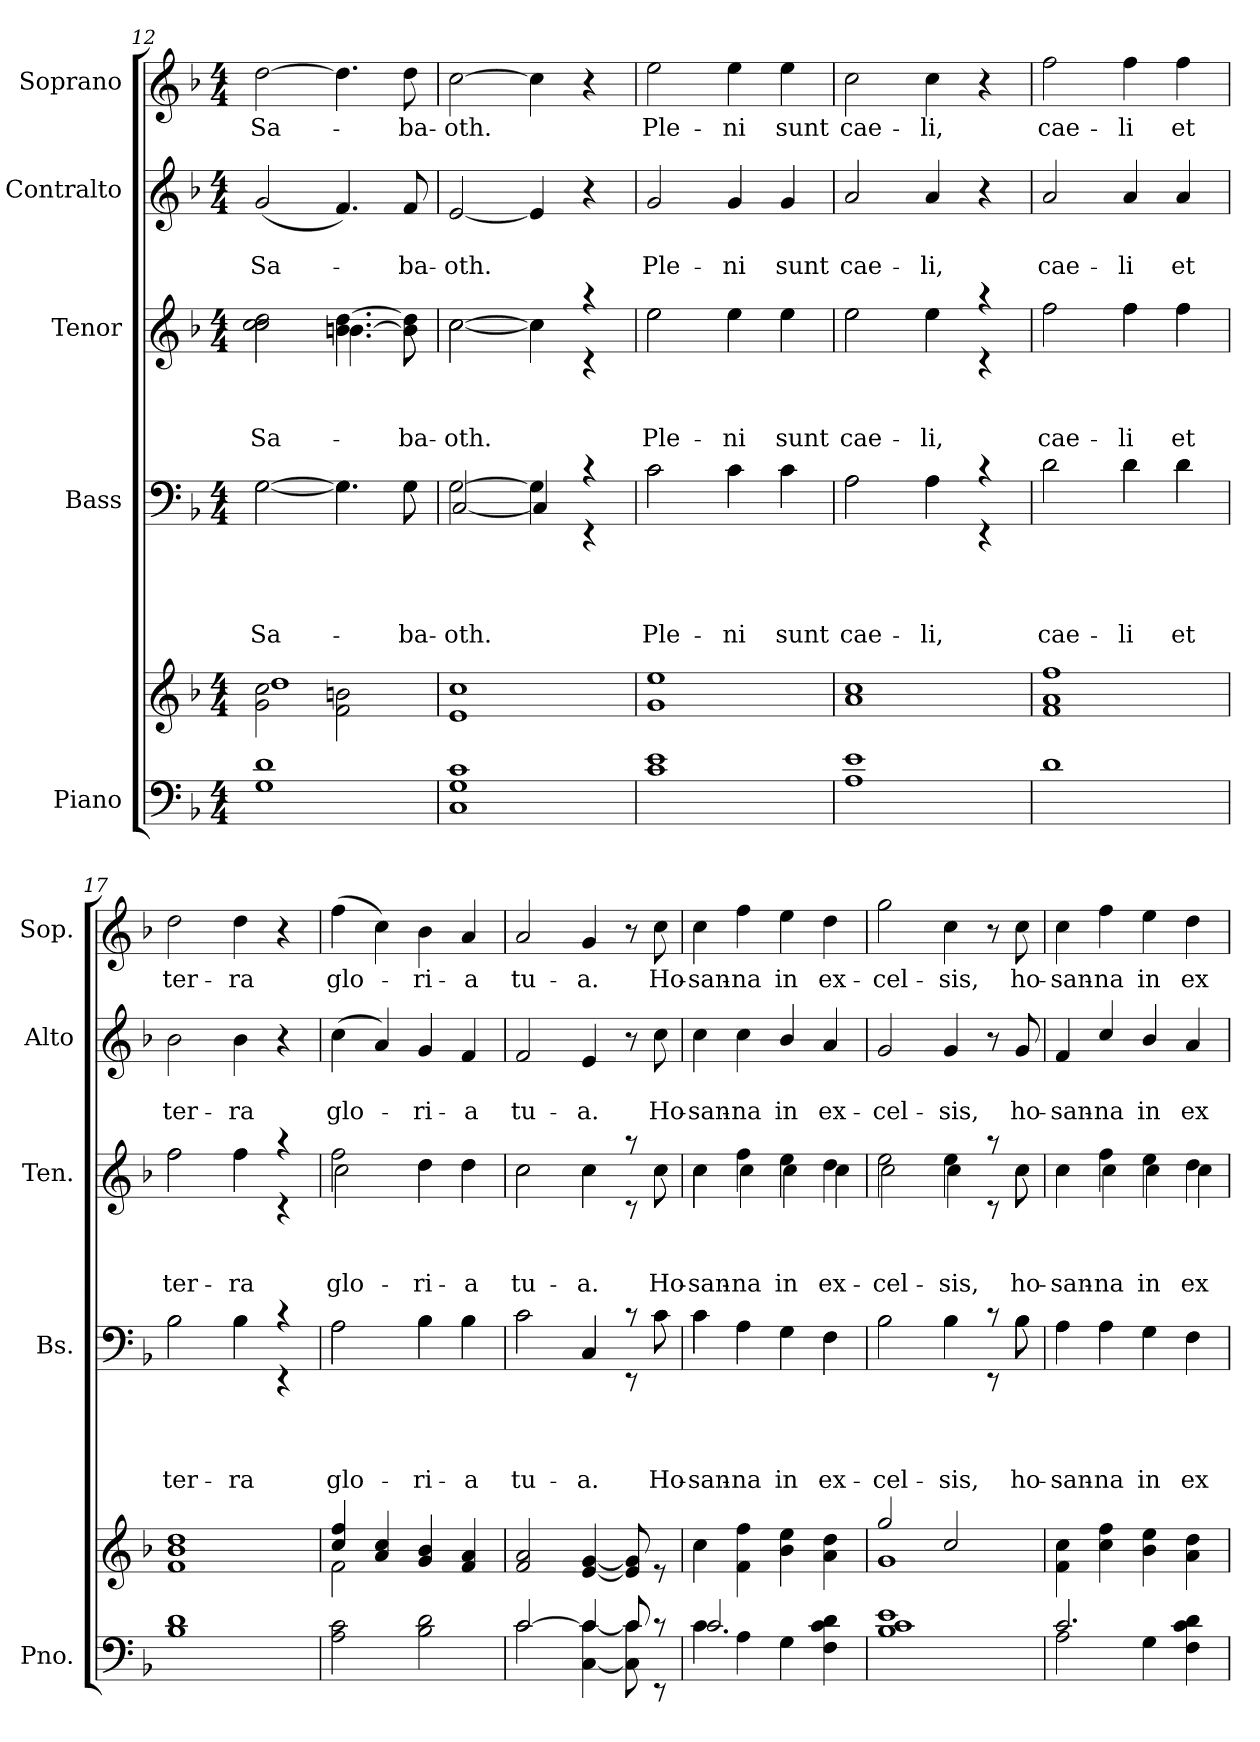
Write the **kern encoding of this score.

**kern	**kern	**kern	**text	**text	**text	**text	**kern	**text	**text	**text	**kern	**text	**text	**kern	**text
*part5	*part5	*part4	*part4	*part4	*part4	*part4	*part3	*part3	*part3	*part3	*part2	*part2	*part2	*part1	*part1
*staff6	*staff5	*staff4	*staff4	*staff4	*staff4	*staff4	*staff3	*staff3	*staff3	*staff3	*staff2	*staff2	*staff2	*staff1	*staff1
*I"Piano	*	*I"Bass	*	*	*	*	*I"Tenor	*	*	*	*I"Contralto	*	*	*I"Soprano	*
*I'Pno.	*	*I'Bs.	*	*	*	*	*I'Ten.	*	*	*	*I'Alto	*	*	*I'Sop.	*
*clefF4	*clefG2	*clefF4	*	*	*	*	*clefG2	*	*	*	*clefG2	*	*	*clefG2	*
*	*	*	*	*	*	*	*ITrd7c12	*	*	*	*	*	*	*	*
*k[b-]	*k[b-]	*k[b-]	*	*	*	*	*k[b-]	*	*	*	*k[b-]	*	*	*k[b-]	*
*F:	*F:	*F:	*	*	*	*	*F:	*	*	*	*F:	*	*	*F:	*
*M4/4	*M4/4	*M4/4	*	*	*	*	*M4/4	*	*	*	*M4/4	*	*	*M4/4	*
=12	=12	=12	=12	=12	=12	=12	=12	=12	=12	=12	=12	=12	=12	=12	=12
*^	*^	*	*	*	*	*	*	*	*	*	*	*	*	*	*
!	!	!	!	!	!	!	!	!LO:LY:b	!	!	!	!LO:LY:b	!	!	!LO:LY:b	!	!LO:LY:b
*	*	*	*	*^	*	*	*	*	*^	*	*	*	*	*	*	*	*
1G 1d	1ryy	2g\ 2cc\	1dd	[>2G\	[>2G\	.	.	.	Sa-	2c\ 2d\	2c\	.	.	Sa-	(<2g/	.	Sa-	[>2dd\	Sa-
.	.	2f\ 2bn\	.	4.G\]	4.G\]	.	.	.	.	[<4.Bn\ [>4.d\	4.Bn\	.	.	.	4.f/)	.	.	4.dd\]	.
!	!	!	!	!	!	!	!	!	!LO:LY:b	!	!	!	!	!LO:LY:b	!	!	!LO:LY:b	!	!LO:LY:b
.	.	.	.	8G\	8G\	.	.	.	-ba-	8B\] 8d\]	8B\	.	.	-ba-	8f/	.	-ba-	8dd\	-ba-
=13	=13	=13	=13	=13	=13	=13	=13	=13	=13	=13	=13	=13	=13	=13	=13	=13	=13	=13	=13
!	!	!	!	!	!	!	!	!	!LO:LY:b	!	!	!	!	!LO:LY:b	!	!	!LO:LY:b	!	!LO:LY:b
1C 1G 1c	1ryy	1ryy	1e 1cc	[>2G\	[<2C/	.	.	.	-oth.	[>2c\	[>2c\	.	.	-oth.	[<2e/	.	-oth.	[>2cc\	-oth.
.	.	.	.	4G\]	4C/]	.	.	.	.	4c\]	4c\]	.	.	.	4e/]	.	.	4cc\]	.
.	.	.	.	4rc	4rEE	.	.	.	.	4raa	4rc	.	.	.	4r	.	.	4r	.
!!LO:PB:g=z
=14	=14	=14	=14	=14	=14	=14	=14	=14	=14	=14	=14	=14	=14	=14	=14	=14	=14	=14	=14
!	!	!	!	!	!	!	!	!	!LO:LY:b	!	!	!	!	!LO:LY:b	!	!	!LO:LY:b	!	!LO:LY:b
1c 1e	1ryy	1ryy	1g 1ee	2c\	2c\	.	.	.	Ple-	2e\	2e\	.	.	Ple-	2g/	.	Ple-	2ee\	Ple-
!	!	!	!	!	!	!	!	!	!LO:LY:b	!	!	!	!	!LO:LY:b	!	!	!LO:LY:b	!	!LO:LY:b
.	.	.	.	4c\	4c\	.	.	.	-ni	4e\	4e\	.	.	-ni	4g/	.	-ni	4ee\	-ni
!	!	!	!	!	!	!	!	!	!LO:LY:b	!	!	!	!	!LO:LY:b	!	!	!LO:LY:b	!	!LO:LY:b
.	.	.	.	4c\	4c\	.	.	.	sunt	4e\	4e\	.	.	sunt	4g/	.	sunt	4ee\	sunt
=15	=15	=15	=15	=15	=15	=15	=15	=15	=15	=15	=15	=15	=15	=15	=15	=15	=15	=15	=15
!	!	!	!	!	!	!	!	!	!LO:LY:b	!	!	!	!	!LO:LY:b	!	!	!LO:LY:b	!	!LO:LY:b
1A 1e	1ryy	1ryy	1a 1cc	2A\	2A\	.	.	.	cae-	2e\	2e\	.	.	cae-	2a/	.	cae-	2cc\	cae-
!	!	!	!	!	!	!	!	!	!LO:LY:b	!	!	!	!	!LO:LY:b	!	!	!LO:LY:b	!	!LO:LY:b
.	.	.	.	4A\	4A\	.	.	.	-li,	4e\	4e\	.	.	-li,	4a/	.	-li,	4cc\	-li,
.	.	.	.	4rc	4rEE	.	.	.	.	4raa	4rc	.	.	.	4r	.	.	4r	.
=16	=16	=16	=16	=16	=16	=16	=16	=16	=16	=16	=16	=16	=16	=16	=16	=16	=16	=16	=16
!	!	!	!	!	!	!	!	!	!LO:LY:b	!	!	!	!	!LO:LY:b	!	!	!LO:LY:b	!	!LO:LY:b
1d	1ryy	1ryy	1f 1a 1ff	2d\	2d\	.	.	.	cae-	2f\	2f\	.	.	cae-	2a/	.	cae-	2ff\	cae-
!	!	!	!	!	!	!	!	!	!LO:LY:b	!	!	!	!	!LO:LY:b	!	!	!LO:LY:b	!	!LO:LY:b
.	.	.	.	4d\	4d\	.	.	.	-li	4f\	4f\	.	.	-li	4a/	.	-li	4ff\	-li
!	!	!	!	!	!	!	!	!	!LO:LY:b	!	!	!	!	!LO:LY:b	!	!	!LO:LY:b	!	!LO:LY:b
.	.	.	.	4d\	4d\	.	.	.	et	4f\	4f\	.	.	et	4a/	.	et	4ff\	et
=17	=17	=17	=17	=17	=17	=17	=17	=17	=17	=17	=17	=17	=17	=17	=17	=17	=17	=17	=17
!	!	!	!	!	!	!	!	!	!LO:LY:b	!	!	!	!	!LO:LY:b	!	!	!LO:LY:b	!	!LO:LY:b
1B-i 1d	1ryy	1ryy	1f 1b-i 1dd	2B-i\	2B-i\	.	.	.	ter-	2f\	2f\	.	.	ter-	2b-i\	.	ter-	2dd\	ter-
!	!	!	!	!	!	!	!	!	!LO:LY:b	!	!	!	!	!LO:LY:b	!	!	!LO:LY:b	!	!LO:LY:b
.	.	.	.	4B-\	4B-\	.	.	.	-ra	4f\	4f\	.	.	-ra	4b-\	.	-ra	4dd\	-ra
.	.	.	.	4rc	4rEE	.	.	.	.	4raa	4rc	.	.	.	4r	.	.	4r	.
=18	=18	=18	=18	=18	=18	=18	=18	=18	=18	=18	=18	=18	=18	=18	=18	=18	=18	=18	=18
!	!	!	!	!	!	!	!	!	!LO:LY:b	!	!	!	!	!LO:LY:b	!	!	!LO:LY:b	!	!LO:LY:b
2A\ 2c\	1ryy	2f\	4cc/ 4ff/	2A\	2A\	.	.	.	glo-	2f\	2c\	.	.	glo-	(>4cc\	.	glo-	(>4ff\	glo-
.	.	.	4a/ 4cc/	.	.	.	.	.	.	.	.	.	.	.	4a/)	.	.	4cc\)	.
!	!	!	!	!	!	!	!	!	!LO:LY:b	!	!	!	!	!LO:LY:b	!	!	!LO:LY:b	!	!LO:LY:b
2B-\ 2d\	.	2ryy	4g/ 4b-/	4B-\	4B-\	.	.	.	-ri-	4d\	4d\	.	.	-ri-	4g/	.	-ri-	4b-\	-ri-
!	!	!	!	!	!	!	!	!	!LO:LY:b	!	!	!	!	!LO:LY:b	!	!	!LO:LY:b	!	!LO:LY:b
.	.	.	4f/ 4a/	4B-\	4B-\	.	.	.	-a	4d\	4d\	.	.	-a	4f/	.	-a	4a/	-a
=19	=19	=19	=19	=19	=19	=19	=19	=19	=19	=19	=19	=19	=19	=19	=19	=19	=19	=19	=19
!	!	!	!	!	!	!	!	!	!LO:LY:b	!	!	!	!	!LO:LY:b	!	!	!LO:LY:b	!	!LO:LY:b
[>2c/	2c\	1ryy	2f/ 2a/	2c\	2c\	.	.	.	tu-	2c\	2c\	.	.	tu-	2f/	.	tu-	2a/	tu-
!	!	!	!	!	!	!	!	!	!LO:LY:b	!	!	!	!	!LO:LY:b	!	!	!LO:LY:b	!	!LO:LY:b
4c/]	[<4C\ [>4c\	.	[<4e/ [>4g/	4C/	4C/	.	.	.	-a.	4c\	4c\	.	.	-a.	4e/	.	-a.	4g/	-a.
8c/	8C\] 8c\]	.	8e/] 8g/]	8rc	8rEE	.	.	.	.	8raa	8rc	.	.	.	8r	.	.	8r	.
!	!	!	!	!	!	!	!	!	!LO:LY:b	!	!	!	!	!LO:LY:b	!	!	!LO:LY:b	!	!LO:LY:b
8rc	8rEE	.	8r	8c\	8c\	.	.	.	Ho-	8c\	8c\	.	.	Ho-	8cc\	.	Ho-	8cc\	Ho-
!!LO:LB:g=z
=20	=20	=20	=20	=20	=20	=20	=20	=20	=20	=20	=20	=20	=20	=20	=20	=20	=20	=20	=20
!	!	!	!	!	!	!	!	!	!LO:LY:b	!	!	!	!	!LO:LY:b	!	!	!LO:LY:b	!	!LO:LY:b
4c\	2.c/	1ryy	4cc\	4c\	4c\	.	.	.	-san-	4c\	4c\	.	.	-san-	4cc\	.	-san-	4cc\	-san-
!	!	!	!	!	!	!	!	!	!LO:LY:b	!	!	!	!	!LO:LY:b	!	!	!LO:LY:b	!	!LO:LY:b
4A\	.	.	4f\ 4ff\	4A\	4A\	.	.	.	-na	4f\	4c\	.	.	-na	4cc\	.	-na	4ff\	-na
!	!	!	!	!	!	!	!	!	!LO:LY:b	!	!	!	!	!LO:LY:b	!	!	!LO:LY:b	!	!LO:LY:b
4G\	.	.	4b-\ 4ee\	4G\	4G\	.	.	.	in	4e\	4c\	.	.	in	4b-/	.	in	4ee\	in
!	!	!	!	!	!	!	!	!	!LO:LY:b	!	!	!	!	!LO:LY:b	!	!	!LO:LY:b	!	!LO:LY:b
4F\ 4c\ 4d\	4ryy	.	4a\ 4dd\	4F\	4F\	.	.	.	ex-	4d\	4c\	.	.	ex-	4a/	.	ex-	4dd\	ex-
=21	=21	=21	=21	=21	=21	=21	=21	=21	=21	=21	=21	=21	=21	=21	=21	=21	=21	=21	=21
!	!	!	!	!	!	!	!	!	!LO:LY:b	!	!	!	!	!LO:LY:b	!	!	!LO:LY:b	!	!LO:LY:b
1B- 1c 1e	1ryy	2gg/	1g	2B-\	2B-\	.	.	.	-cel-	2e\	2c\	.	.	-cel-	2g/	.	-cel-	2gg\	-cel-
!	!	!	!	!	!	!	!	!	!LO:LY:b	!	!	!	!	!LO:LY:b	!	!	!LO:LY:b	!	!LO:LY:b
.	.	2cc/	.	4B-\	4B-\	.	.	.	-sis,	4e\	4c\	.	.	-sis,	4g/	.	-sis,	4cc\	-sis,
.	.	.	.	8rc	8rEE	.	.	.	.	8raa	8rc	.	.	.	8r	.	.	8r	.
!	!	!	!	!	!	!	!	!	!LO:LY:b	!	!	!	!	!LO:LY:b	!	!	!LO:LY:b	!	!LO:LY:b
.	.	.	.	8B-\	8B-\	.	.	.	ho-	8c\	8c\	.	.	ho-	8g/	.	ho-	8cc\	ho-
=22	=22	=22	=22	=22	=22	=22	=22	=22	=22	=22	=22	=22	=22	=22	=22	=22	=22	=22	=22
!	!	!	!	!	!	!	!	!	!LO:LY:b	!	!	!	!	!LO:LY:b	!	!	!LO:LY:b	!	!LO:LY:b
2A\	2.c/	1ryy	4f\ 4cc\	4A\	4A\	.	.	.	-san-	4c\	4c\	.	.	-san-	4f/	.	-san-	4cc\	-san-
!	!	!	!	!	!	!	!	!	!LO:LY:b	!	!	!	!	!LO:LY:b	!	!	!LO:LY:b	!	!LO:LY:b
.	.	.	4cc\ 4ff\	4A\	4A\	.	.	.	-na	4f\	4c\	.	.	-na	4cc/	.	-na	4ff\	-na
!	!	!	!	!	!	!	!	!	!LO:LY:b	!	!	!	!	!LO:LY:b	!	!	!LO:LY:b	!	!LO:LY:b
4G\	.	.	4b-\ 4ee\	4G\	4G\	.	.	.	in	4e\	4c\	.	.	in	4b-/	.	in	4ee\	in
!	!	!	!	!	!	!	!	!	!LO:LY:b	!	!	!	!	!LO:LY:b	!	!	!LO:LY:b	!	!LO:LY:b
4F\ 4c\ 4d\	4ryy	.	4a\ 4dd\	4F\	4F\	.	.	.	ex-	4d\	4c\	.	.	ex-	4a/	.	ex-	4dd\	ex-
*v	*v	*	*	*v	*v	*	*	*	*	*v	*v	*	*	*	*	*	*	*	*
*	*v	*v	*	*	*	*	*	*	*	*	*	*	*	*	*	*
=	=	=	=	=	=	=	=	=	=	=	=	=	=	=	=
*-	*-	*-	*-	*-	*-	*-	*-	*-	*-	*-	*-	*-	*-	*-	*-
